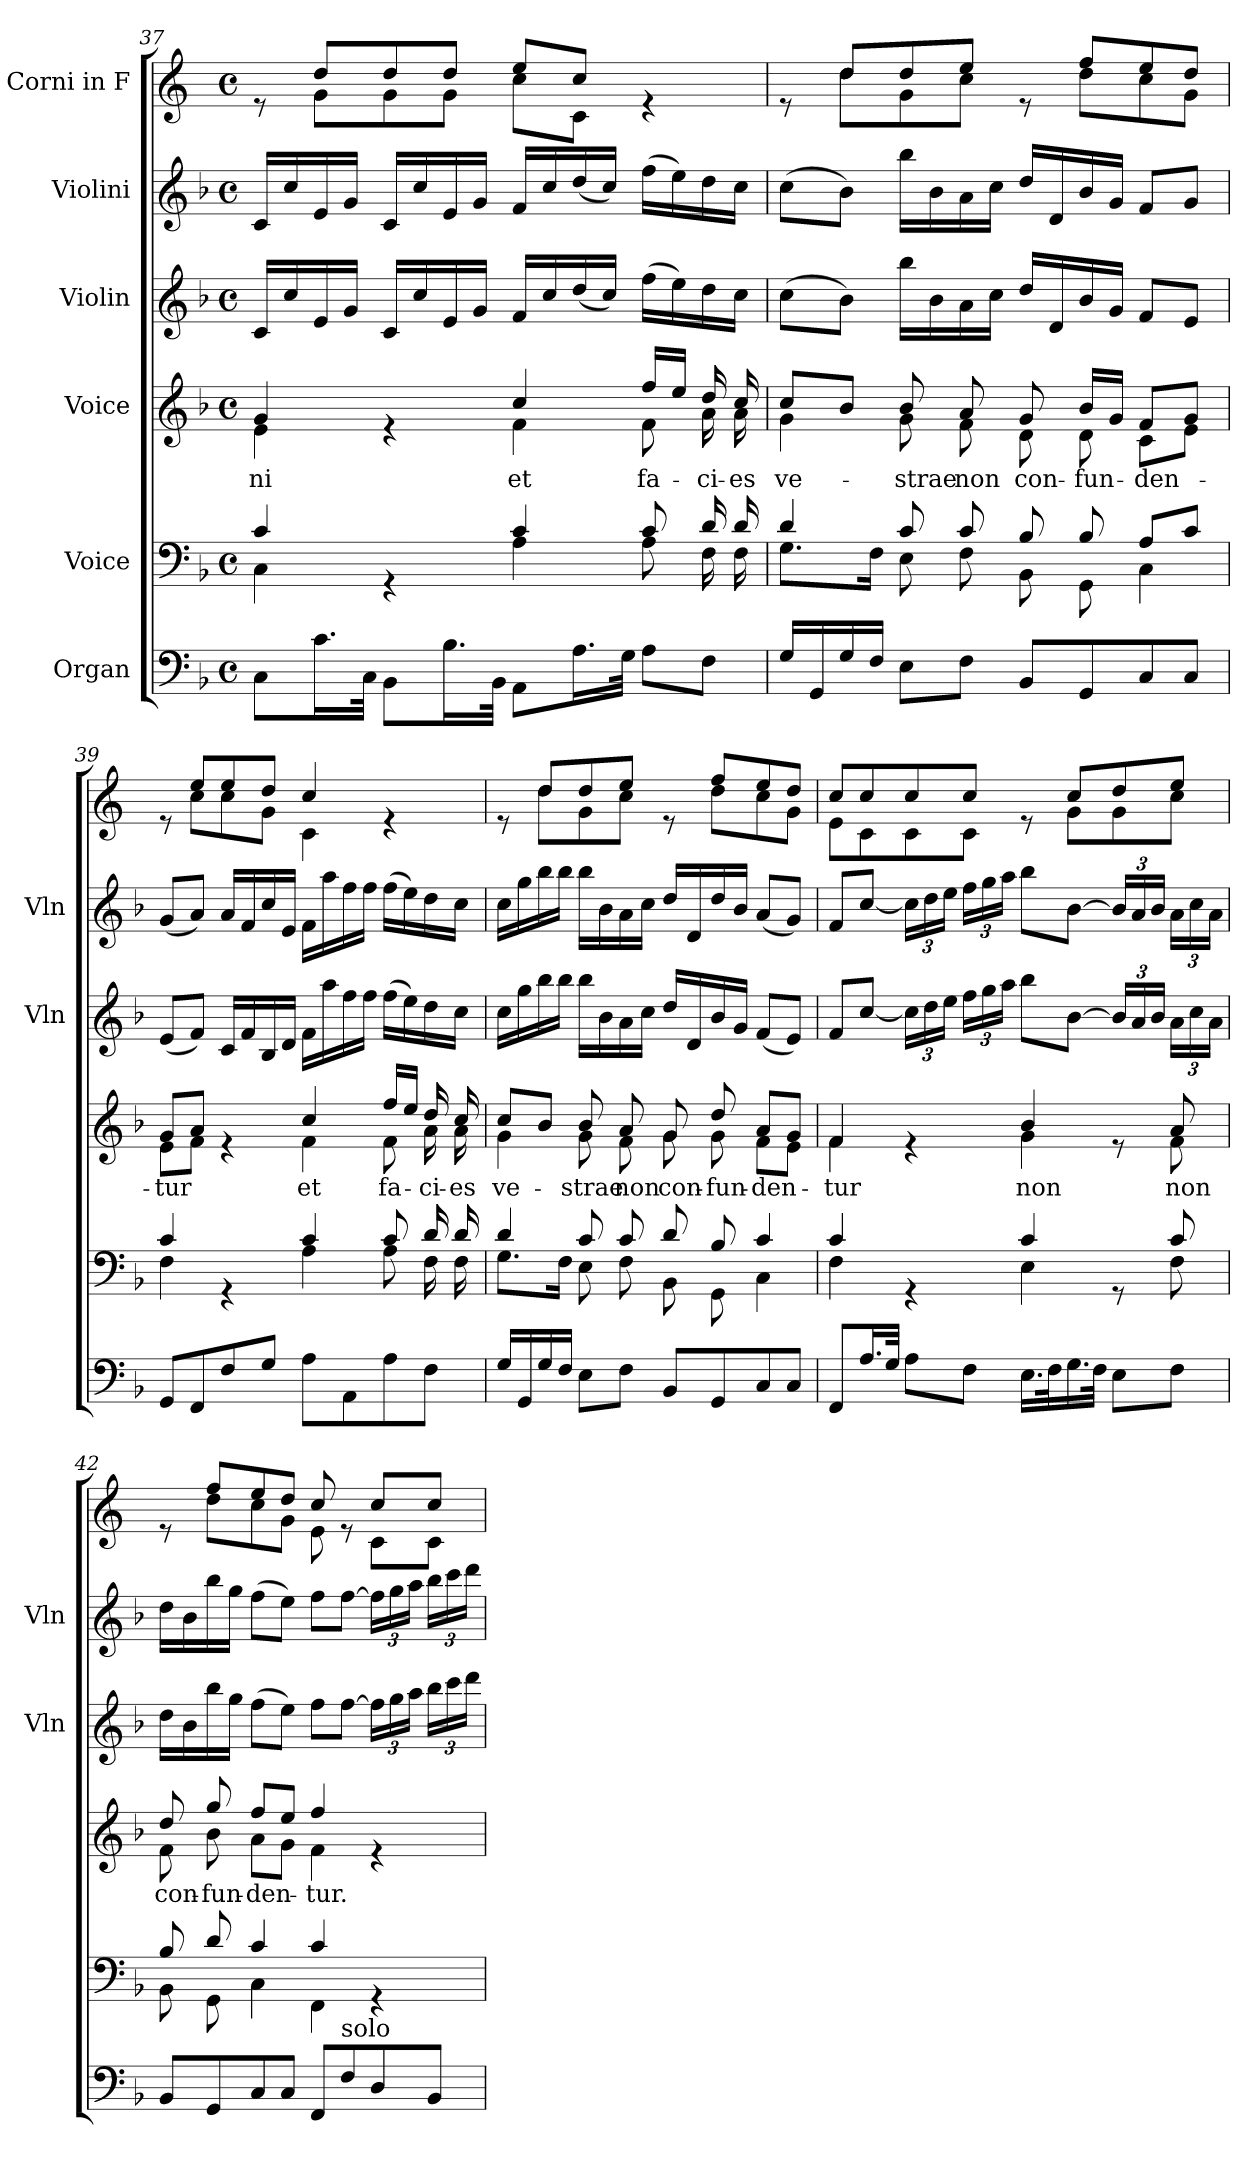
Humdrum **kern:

**kern	**kern	**kern	**text	**kern	**kern	**kern
*part6	*part5	*part4	*part4	*part3	*part2	*part1
*staff6	*staff5	*staff4	*staff4	*staff3	*staff2	*staff1
*I"Organ	*I"Voice	*I"Voice	*	*I"Violin	*I"Violini	*I"Corni in F
*	*	*	*	*I'Vln	*I'Vln	*
!!LO:PB:g=z
*clefF4	*clefF4	*clefG2	*	*clefG2	*clefG2	*clefG2
*	*	*	*	*	*	*ITrd4c7
*k[b-]	*k[b-]	*k[b-]	*	*k[b-]	*k[b-]	*k[b-]
*M4/4	*M4/4	*M4/4	*	*M4/4	*M4/4	*M4/4
*met(c)	*met(c)	*met(c)	*	*met(c)	*met(c)	*met(c)
=37	=37	=37	=37	=37	=37	=37
*	*^	*	*	*	*	*
!	!	!	!	!LO:LY:b	!	!	!
*	*	*	*^	*	*	*	*^
8C\L	4c/	4C\	4g/	4e\	-ni	16c/LL	16c/LL	8re	8ryy
.	.	.	.	.	.	16cc/	16cc/	.	.
16.c\L	.	.	.	.	.	16e/	16e/	8g/L	8c\L
.	.	.	.	.	.	16g/JJ	16g/JJ	.	.
32C\JJk	.	.	.	.	.	.	.	.	.
8BB-\L	4rGG	4ryy	4re	4ryy	.	16c/LL	16c/LL	8g/	8c\
.	.	.	.	.	.	16cc/	16cc/	.	.
16.B-\L	.	.	.	.	.	16e/	16e/	8g/J	8c\J
.	.	.	.	.	.	16g/JJ	16g/JJ	.	.
32BB-\JJk	.	.	.	.	.	.	.	.	.
!	!	!	!	!	!LO:LY:b	!	!	!	!
8AA\L	4c/	4A\	4cc/	4f\	et	16f/LL	16f/LL	8a/L	8f\L
.	.	.	.	.	.	16cc/	16cc/	.	.
16.A\L	.	.	.	.	.	(16dd/	(16dd/	8f/J	8F\J
.	.	.	.	.	.	16cc/JJ)	16cc/JJ)	.	.
32G\JJk	.	.	.	.	.	.	.	.	.
!	!	!	!	!	!LO:LY:b	!	!	!	!
8A\L	8c/	8A\	16ff/LL	8f\	fa-	(16ff\LL	(16ff\LL	4re	4ryy
.	.	.	16ee/JJ	.	.	16ee\)	16ee\)	.	.
!	!	!	!	!	!LO:LY:b	!	!	!	!
8F\J	16d/	16F\	16dd/	16a\	-ci-	16dd\	16dd\	.	.
!	!	!	!	!	!LO:LY:b	!	!	!	!
.	16d/	16F\	16cc/	16a\	-es	16cc\JJ	16cc\JJ	.	.
=38	=38	=38	=38	=38	=38	=38	=38	=38	=38
!	!	!	!	!	!LO:LY:b	!	!	!	!
16G/LL	4d/	8.G\L	8cc/L	4g\	ve-	(8cc\L	(8cc\L	8re	8ryy
16GG/	.	.	.	.	.	.	.	.	.
16G/	.	.	8b-/J	.	.	8b-\J)	8b-\J)	8g/L	8g\L
16F/JJ	.	16F\Jk	.	.	.	.	.	.	.
!	!	!	!	!	!LO:LY:b	!	!	!	!
8E\L	8c/	8E\	8b-/	8g\	-strae	16bb-\LL	16bb-\LL	8g/	8c\
.	.	.	.	.	.	16b-\	16b-\	.	.
!	!	!	!	!	!LO:LY:b	!	!	!	!
8F\J	8c/	8F\	8a/	8f\	non	16a\	16a\	8a/J	8f\J
.	.	.	.	.	.	16cc\JJ	16cc\JJ	.	.
!	!	!	!	!	!LO:LY:b	!	!	!	!
8BB-/L	8B-/	8BB-\	8g/	8d\	con-	16dd/LL	16dd/LL	8re	8ryy
.	.	.	.	.	.	16d/	16d/	.	.
!	!	!	!	!	!LO:LY:b	!	!	!	!
8GG/	8B-/	8GG\	16b-/LL	8d\	-fun-	16b-/	16b-/	8b-/L	8g\L
.	.	.	16g/JJ	.	.	16g/JJ	16g/JJ	.	.
!	!	!	!	!	!LO:LY:b	!	!	!	!
8C/	8A/L	4C\	8f/L	8c\L	-den-	8f/L	8f/L	8a/	8f\
8C/J	8c/J	.	8g/J	8e\J	.	8e/J	8g/J	8g/J	8c\J
=39	=39	=39	=39	=39	=39	=39	=39	=39	=39
!	!	!	!	!	!LO:LY:b	!	!	!	!
8GG/L	4c/	4F\	8g/L	8e\L	-tur	(8e/L	(8g/L	8re	8ryy
8FF/	.	.	8a/J	8f\J	.	8f/J)	8a/J)	8a/L	8f\L
8F/	4rGG	4ryy	4re	4ryy	.	16c/LL	16a/LL	8a/	8f\
.	.	.	.	.	.	16f/	16f/	.	.
8G/J	.	.	.	.	.	16B-/	16cc/	8g/J	8c\J
.	.	.	.	.	.	16d/JJ	16e/JJ	.	.
!	!	!	!	!	!LO:LY:b	!	!	!	!
8A\L	4c/	4A\	4cc/	4f\	et	16f\LL	16f\LL	4f/	4F\
.	.	.	.	.	.	16aa\	16aa\	.	.
8AA\	.	.	.	.	.	16ff\	16ff\	.	.
.	.	.	.	.	.	16ff\JJ	16ff\JJ	.	.
!	!	!	!	!	!LO:LY:b	!	!	!	!
8A\	8c/	8A\	16ff/LL	8f\	fa-	(16ff\LL	(16ff\LL	4re	4ryy
.	.	.	16ee/JJ	.	.	16ee\)	16ee\)	.	.
!	!	!	!	!	!LO:LY:b	!	!	!	!
8F\J	16d/	16F\	16dd/	16a\	-ci-	16dd\	16dd\	.	.
!	!	!	!	!	!LO:LY:b	!	!	!	!
.	16d/	16F\	16cc/	16a\	-es	16cc\JJ	16cc\JJ	.	.
!!LO:LB:g=z	!!
=40	=40	=40	=40	=40	=40	=40	=40	=40	=40
!	!	!	!	!	!LO:LY:b	!	!	!	!
16G/LL	4d/	8.G\L	8cc/L	4g\	ve-	16cc\LL	16cc\LL	8re	8ryy
16GG/	.	.	.	.	.	16gg\	16gg\	.	.
16G/	.	.	8b-/J	.	.	16bb-\	16bb-\	8g/L	8g\L
16F/JJ	.	16F\Jk	.	.	.	16bb-\JJ	16bb-\JJ	.	.
!	!	!	!	!	!LO:LY:b	!	!	!	!
8E\L	8c/	8E\	8b-/	8g\	-strae	16bb-\LL	16bb-\LL	8g/	8c\
.	.	.	.	.	.	16b-\	16b-\	.	.
!	!	!	!	!	!LO:LY:b	!	!	!	!
8F\J	8c/	8F\	8a/	8f\	non	16a\	16a\	8a/J	8f\J
.	.	.	.	.	.	16cc\JJ	16cc\JJ	.	.
!	!	!	!	!	!LO:LY:b	!	!	!	!
8BB-/L	8d/	8BB-\	8g/	8g\	con-	16dd/LL	16dd/LL	8re	8ryy
.	.	.	.	.	.	16d/	16d/	.	.
!	!	!	!	!	!LO:LY:b	!	!	!	!
8GG/	8B-/	8GG\	8dd/	8g\	-fun-	16b-/	16dd/	8b-/L	8g\L
.	.	.	.	.	.	16g/JJ	16b-/JJ	.	.
!	!	!	!	!	!LO:LY:b	!	!	!	!
8C/	4c/	4C\	8a/L	8f\L	-den-	(8f/L	(8a/L	8a/	8f\
8C/J	.	.	8g/J	8e\J	.	8e/J)	8g/J)	8g/J	8c\J
=41	=41	=41	=41	=41	=41	=41	=41	=41	=41
!	!	!	!	!	!LO:LY:b	!	!	!	!
8FF/L	4c/	4F\	4f/	4f\	-tur	8f/L	8f/L	8f/L	8A\L
16.A/L	.	.	.	.	.	[8cc/J	[8cc/J	8f/	8F\
32G/JJk	.	.	.	.	.	.	.	.	.
*	*	*	*	*	*	*Xbrackettup	*Xbrackettup	*	*
8A\L	4rGG	4ryy	4re	4ryy	.	24cc\LL]	24cc\LL]	8f/	8F\
.	.	.	.	.	.	24dd\	24dd\	.	.
.	.	.	.	.	.	24ee\JJ	24ee\JJ	.	.
8F\J	.	.	.	.	.	24ff\LL	24ff\LL	8f/J	8F\J
.	.	.	.	.	.	24gg\	24gg\	.	.
.	.	.	.	.	.	24aa\JJ	24aa\JJ	.	.
!	!	!	!	!	!LO:LY:b	!	!	!	!
16.E\LL	4c/	4E\	4b-/	4g\	non	8bb-\L	8bb-\L	8re	8ryy
32F\K	.	.	.	.	.	.	.	.	.
16.G\	.	.	.	.	.	[8b-\J	[8b-\J	8f/L	8c\L
32F\JJk	.	.	.	.	.	.	.	.	.
8E\L	8rGG	8ryy	8re	8ryy	.	24b-/LL]	24b-/LL]	8g/	8c\
.	.	.	.	.	.	24a/	24a/	.	.
.	.	.	.	.	.	24b-/JJ	24b-/JJ	.	.
!	!	!	!	!	!LO:LY:b	!	!	!	!
8F\J	8c/	8F\	8a/	8f\	non	24a\LL	24a\LL	8a/J	8f\J
.	.	.	.	.	.	24cc\	24cc\	.	.
.	.	.	.	.	.	24a\JJ	24a\JJ	.	.
=42	=42	=42	=42	=42	=42	=42	=42	=42	=42
!	!	!	!	!	!LO:LY:b	!	!	!	!
8BB-/L	8B-/	8BB-\	8dd/	8f\	con-	16dd\LL	16dd\LL	8re	8ryy
.	.	.	.	.	.	16b-\	16b-\	.	.
!	!	!	!	!	!LO:LY:b	!	!	!	!
8GG/	8d/	8GG\	8gg/	8b-\	-fun-	16bb-\	16bb-\	8b-/L	8g\L
.	.	.	.	.	.	16gg\JJ	16gg\JJ	.	.
!	!	!	!	!	!LO:LY:b	!	!	!	!
8C/	4c/	4C\	8ff/L	8a\L	-den-	(8ff\L	(8ff\L	8a/	8f\
8C/J	.	.	8ee/J	8g\J	.	8ee\J)	8ee\J)	8g/J	8c\J
!	!	!	!	!	!LO:LY:b	!	!	!	!
8FF/L	4c/	4FF\	4ff/	4f\	-tur.	8ff\L	8ff\L	8f/	8A\
!LO:TX:a:t=solo	!	!	!	!	!	!	!	!	!
8F/	.	.	.	.	.	[8ff\J	[8ff\J	8re	8ryy
8D/	4rGG	4ryy	4re	4ryy	.	24ff\LL]	24ff\LL]	8f/L	8F\L
.	.	.	.	.	.	24gg\	24gg\	.	.
.	.	.	.	.	.	24aa\JJ	24aa\JJ	.	.
8BB-/J	.	.	.	.	.	24bb-\LL	24bb-\LL	8f/J	8F\J
.	.	.	.	.	.	24ccc\	24ccc\	.	.
.	.	.	.	.	.	24ddd\JJ	24ddd\JJ	.	.
*	*v	*v	*	*	*	*	*	*v	*v
*	*	*v	*v	*	*	*	*
=	=	=	=	=	=	=
*-	*-	*-	*-	*-	*-	*-
